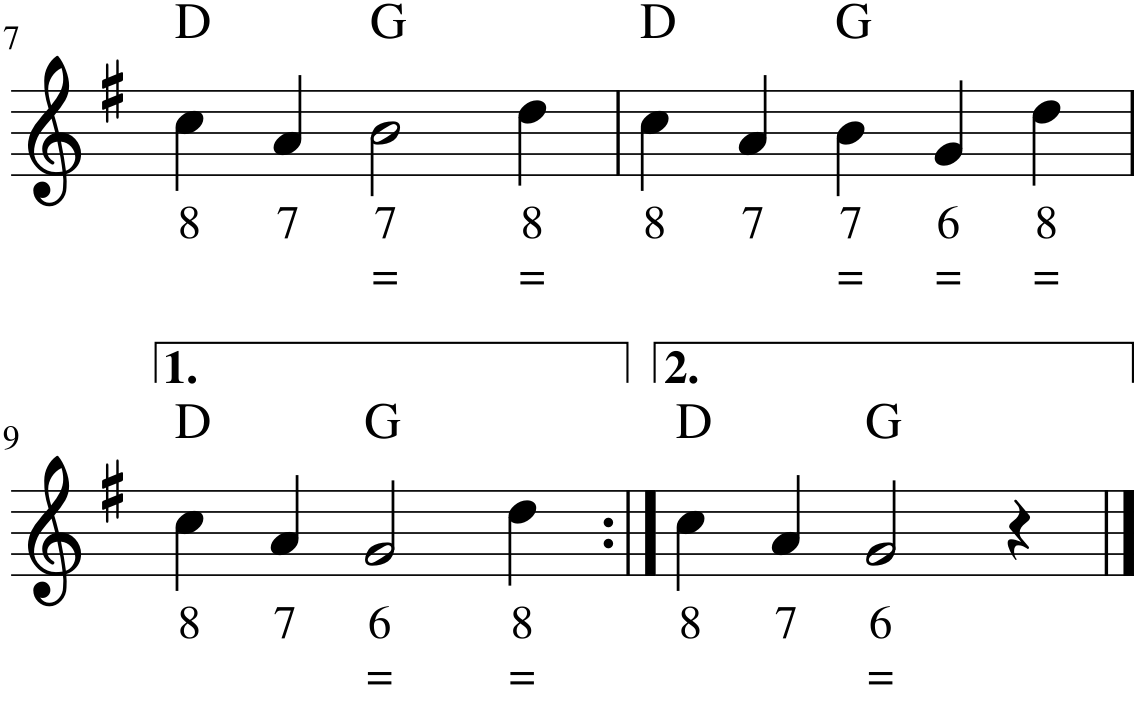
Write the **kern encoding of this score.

**kern	**text	**text	**harte
*part1	*part1	*part1	*part1
*staff1	*staff1	*staff1	*
*I"Piano	*	*	*
*I'Pno.	*	*	*
!!LO:PB:g=z
*clefG2	*	*	*
*k[f#]	*	*	*
*M5/4	*	*	*
=7	=7	=7	=7
!	!LO:LY:b	!	!
4cc\	8	.	D:maj
!	!LO:LY:b	!	!
4a/	7	.	.
!	!LO:LY:b	!LO:LY:b	!
2b\	7	=	G:maj
!	!LO:LY:b	!LO:LY:b	!
4dd\	8	=	.
=8	=8	=8	=8
!	!LO:LY:b	!	!
4cc\	8	.	D:maj
!	!LO:LY:b	!	!
4a/	7	.	.
!	!LO:LY:b	!LO:LY:b	!
4b\	7	=	G:maj
!	!LO:LY:b	!LO:LY:b	!
4g/	6	=	.
!	!LO:LY:b	!LO:LY:b	!
4dd\	8	=	.
!!LO:LB:g=z
=9	=9	=9	=9
!	!LO:LY:b	!	!
4cc\	8	.	D:maj
!	!LO:LY:b	!	!
4a/	7	.	.
!	!LO:LY:b	!LO:LY:b	!
2g/	6	=	G:maj
!	!LO:LY:b	!LO:LY:b	!
4dd\	8	=	.
=10:|!	=10:|!	=10:|!	=10:|!
!	!LO:LY:b	!	!
4cc\	8	.	D:maj
!	!LO:LY:b	!	!
4a/	7	.	.
!	!LO:LY:b	!LO:LY:b	!
2g/	6	=	G:maj
4r	.	.	.
==	==	==	==
*-	*-	*-	*-
